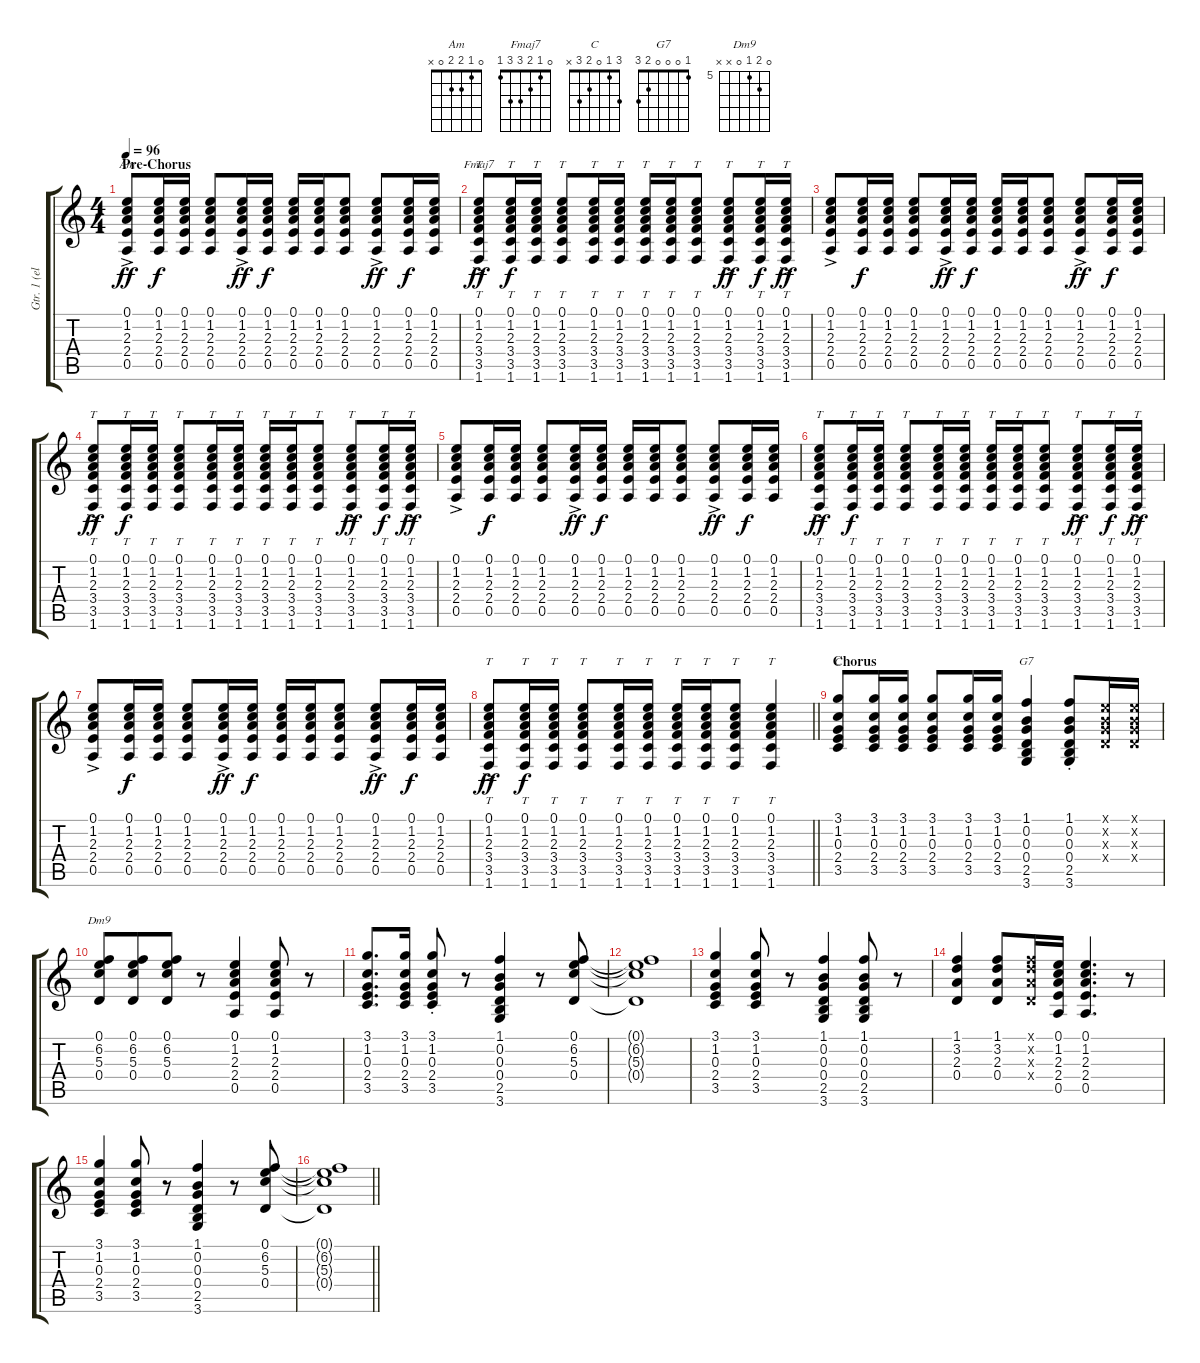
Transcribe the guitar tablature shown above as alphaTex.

\track ("Gtr. 1 (elec.)" "Gtr. 1 (el") {instrument electricguitarjazz}
\staff {score tabs}
\tuning (E4 B3 G3 D3 A2 E2) {hide}
\chord ("Am" 0 1 2 2 0 x)
\chord ("Fmaj7" 0 1 2 3 3 1)
\chord ("C" 3 1 0 2 3 x)
\chord ("G7" 1 0 0 0 2 3)
\chord ("Dm9" 0 6 5 0 x x) {firstfret 5}
\ts (4 4)
\section ("" "Pre-Chorus")
\tempo 96
\clef g2
\ks c
(0.1{ac} 1.2{ac} 2.3{ac} 2.4{ac} 0.5{ac}).8{ch "Am" dy ff} (0.1 1.2 2.3 2.4 0.5).16{dy f} (0.1 1.2 2.3 2.4 0.5).16 (0.1 1.2 2.3 2.4 0.5).8 (0.1{ac} 1.2{ac} 2.3{ac} 2.4{ac} 0.5{ac}).16{dy ff} (0.1 1.2 2.3 2.4 0.5).16{dy f} (0.1 1.2 2.3 2.4 0.5).16 (0.1 1.2 2.3 2.4 0.5).16 (0.1 1.2 2.3 2.4 0.5).8 (0.1{ac} 1.2{ac} 2.3{ac} 2.4{ac} 0.5{ac}).8{dy ff} (0.1 1.2 2.3 2.4 0.5).16{dy f} (0.1 1.2 2.3 2.4 0.5).16 |
(0.1{ac} 1.2{ac} 2.3{ac} 3.4{ac} 3.5{ac} 1.6{ac}).8{tt ch "Fmaj7" dy ff} (0.1 1.2 2.3 3.4 3.5 1.6).16{tt dy f} (0.1 1.2 2.3 3.4 3.5 1.6).16{tt} (0.1 1.2 2.3 3.4 3.5 1.6).8{tt} (0.1 1.2 2.3 3.4 3.5 1.6).16{tt} (0.1 1.2 2.3 3.4 3.5 1.6).16{tt} (0.1 1.2 2.3 3.4 3.5 1.6).16{tt} (0.1 1.2 2.3 3.4 3.5 1.6).16{tt} (0.1 1.2 2.3 3.4 3.5 1.6).8{tt} (0.1{ac} 1.2{ac} 2.3{ac} 3.4{ac} 3.5{ac} 1.6{ac}).8{tt dy ff} (0.1 1.2 2.3 3.4 3.5 1.6).16{tt dy f} (0.1{ac} 1.2{ac} 2.3{ac} 3.4{ac} 3.5{ac} 1.6{ac}).16{tt dy ff} |
(0.1{ac} 1.2{ac} 2.3{ac} 2.4{ac} 0.5{ac}).8 (0.1 1.2 2.3 2.4 0.5).16{dy f} (0.1 1.2 2.3 2.4 0.5).16 (0.1 1.2 2.3 2.4 0.5).8 (0.1{ac} 1.2{ac} 2.3{ac} 2.4{ac} 0.5{ac}).16{dy ff} (0.1 1.2 2.3 2.4 0.5).16{dy f} (0.1 1.2 2.3 2.4 0.5).16 (0.1 1.2 2.3 2.4 0.5).16 (0.1 1.2 2.3 2.4 0.5).8 (0.1{ac} 1.2{ac} 2.3{ac} 2.4{ac} 0.5{ac}).8{dy ff} (0.1 1.2 2.3 2.4 0.5).16{dy f} (0.1 1.2 2.3 2.4 0.5).16 |
(0.1{ac} 1.2{ac} 2.3{ac} 3.4{ac} 3.5{ac} 1.6{ac}).8{tt dy ff} (0.1 1.2 2.3 3.4 3.5 1.6).16{tt dy f} (0.1 1.2 2.3 3.4 3.5 1.6).16{tt} (0.1 1.2 2.3 3.4 3.5 1.6).8{tt} (0.1 1.2 2.3 3.4 3.5 1.6).16{tt} (0.1 1.2 2.3 3.4 3.5 1.6).16{tt} (0.1 1.2 2.3 3.4 3.5 1.6).16{tt} (0.1 1.2 2.3 3.4 3.5 1.6).16{tt} (0.1 1.2 2.3 3.4 3.5 1.6).8{tt} (0.1{ac} 1.2{ac} 2.3{ac} 3.4{ac} 3.5{ac} 1.6{ac}).8{tt dy ff} (0.1 1.2 2.3 3.4 3.5 1.6).16{tt dy f} (0.1{ac} 1.2{ac} 2.3{ac} 3.4{ac} 3.5{ac} 1.6{ac}).16{tt dy ff} |
(0.1{ac} 1.2{ac} 2.3{ac} 2.4{ac} 0.5{ac}).8 (0.1 1.2 2.3 2.4 0.5).16{dy f} (0.1 1.2 2.3 2.4 0.5).16 (0.1 1.2 2.3 2.4 0.5).8 (0.1{ac} 1.2{ac} 2.3{ac} 2.4{ac} 0.5{ac}).16{dy ff} (0.1 1.2 2.3 2.4 0.5).16{dy f} (0.1 1.2 2.3 2.4 0.5).16 (0.1 1.2 2.3 2.4 0.5).16 (0.1 1.2 2.3 2.4 0.5).8 (0.1{ac} 1.2{ac} 2.3{ac} 2.4{ac} 0.5{ac}).8{dy ff} (0.1 1.2 2.3 2.4 0.5).16{dy f} (0.1 1.2 2.3 2.4 0.5).16 |
(0.1{ac} 1.2{ac} 2.3{ac} 3.4{ac} 3.5{ac} 1.6{ac}).8{tt dy ff} (0.1 1.2 2.3 3.4 3.5 1.6).16{tt dy f} (0.1 1.2 2.3 3.4 3.5 1.6).16{tt} (0.1 1.2 2.3 3.4 3.5 1.6).8{tt} (0.1 1.2 2.3 3.4 3.5 1.6).16{tt} (0.1 1.2 2.3 3.4 3.5 1.6).16{tt} (0.1 1.2 2.3 3.4 3.5 1.6).16{tt} (0.1 1.2 2.3 3.4 3.5 1.6).16{tt} (0.1 1.2 2.3 3.4 3.5 1.6).8{tt} (0.1{ac} 1.2{ac} 2.3{ac} 3.4{ac} 3.5{ac} 1.6{ac}).8{tt dy ff} (0.1 1.2 2.3 3.4 3.5 1.6).16{tt dy f} (0.1{ac} 1.2{ac} 2.3{ac} 3.4{ac} 3.5{ac} 1.6{ac}).16{tt dy ff} |
(0.1{ac} 1.2{ac} 2.3{ac} 2.4{ac} 0.5{ac}).8 (0.1 1.2 2.3 2.4 0.5).16{dy f} (0.1 1.2 2.3 2.4 0.5).16 (0.1 1.2 2.3 2.4 0.5).8 (0.1{ac} 1.2{ac} 2.3{ac} 2.4{ac} 0.5{ac}).16{dy ff} (0.1 1.2 2.3 2.4 0.5).16{dy f} (0.1 1.2 2.3 2.4 0.5).16 (0.1 1.2 2.3 2.4 0.5).16 (0.1 1.2 2.3 2.4 0.5).8 (0.1{ac} 1.2{ac} 2.3{ac} 2.4{ac} 0.5{ac}).8{dy ff} (0.1 1.2 2.3 2.4 0.5).16{dy f} (0.1 1.2 2.3 2.4 0.5).16 |
\barLineRight lightlight
(0.1{ac} 1.2{ac} 2.3{ac} 3.4{ac} 3.5{ac} 1.6{ac}).8{tt dy ff} (0.1 1.2 2.3 3.4 3.5 1.6).16{tt dy f} (0.1 1.2 2.3 3.4 3.5 1.6).16{tt} (0.1 1.2 2.3 3.4 3.5 1.6).8{tt} (0.1 1.2 2.3 3.4 3.5 1.6).16{tt} (0.1 1.2 2.3 3.4 3.5 1.6).16{tt} (0.1 1.2 2.3 3.4 3.5 1.6).16{tt} (0.1 1.2 2.3 3.4 3.5 1.6).16{tt} (0.1 1.2 2.3 3.4 3.5 1.6).8{tt} (0.1 1.2 2.3 3.4 3.5 1.6).4{tt} |
\section ("" "Chorus")
(3.1 1.2 0.3 2.4 3.5).8{ch "C"} (3.1 1.2 0.3 2.4 3.5).16 (3.1 1.2 0.3 2.4 3.5).16 (3.1 1.2 0.3 2.4 3.5).8 (3.1 1.2 0.3 2.4 3.5).16 (3.1 1.2 0.3 2.4 3.5).16 (1.1 0.2 0.3 0.4 2.5 3.6).4{ch "G7"} (1.1{st} 0.2{st} 0.3{st} 0.4{st} 2.5{st} 3.6{st}).8 (0.1{x} 0.2{x} 0.3{x} 0.4{x}).16 (0.1{x} 0.2{x} 0.3{x} 0.4{x}).16 |
(0.1 6.2 5.3 0.4).8{ch "Dm9"} (0.1 6.2 5.3 0.4).8{beam merge} (0.1 6.2 5.3 0.4).8 r.8 (0.1 1.2 2.3 2.4 0.5).4 (0.1 1.2 2.3 2.4 0.5).8 r.8 |
(3.1 1.2 0.3 2.4 3.5).8{d} (3.1 1.2 0.3 2.4 3.5).16 (3.1{st} 1.2{st} 0.3{st} 2.4{st} 3.5{st}).8 r.8 (1.1 0.2 0.3 0.4 2.5 3.6).4 r.8 (0.1 6.2 5.3 0.4).8 |
(0.1{t} 6.2{t} 5.3{t} 0.4{t}).1 |
(3.1 1.2 0.3 2.4 3.5).4 (3.1 1.2 0.3 2.4 3.5).8 r.8 (1.1 0.2 0.3 0.4 2.5 3.6).4 (1.1 0.2 0.3 0.4 2.5 3.6).8 r.8 |
(1.1 3.2 2.3 0.4).4 (1.1 3.2 2.3 0.4).8 (1.1{x} 3.2{x} 2.3{x} 0.4{x}).16 (0.1 1.2 2.3 2.4 0.5).16 (0.1 1.2 2.3 2.4 0.5).4{d} r.8 |
(3.1 1.2 0.3 2.4 3.5).4 (3.1 1.2 0.3 2.4 3.5).8 r.8 (1.1 0.2 0.3 0.4 2.5 3.6).4 r.8 (0.1 6.2 5.3 0.4).8 |
\barLineRight lightlight
(0.1{t} 6.2{t} 5.3{t} 0.4{t}).1
